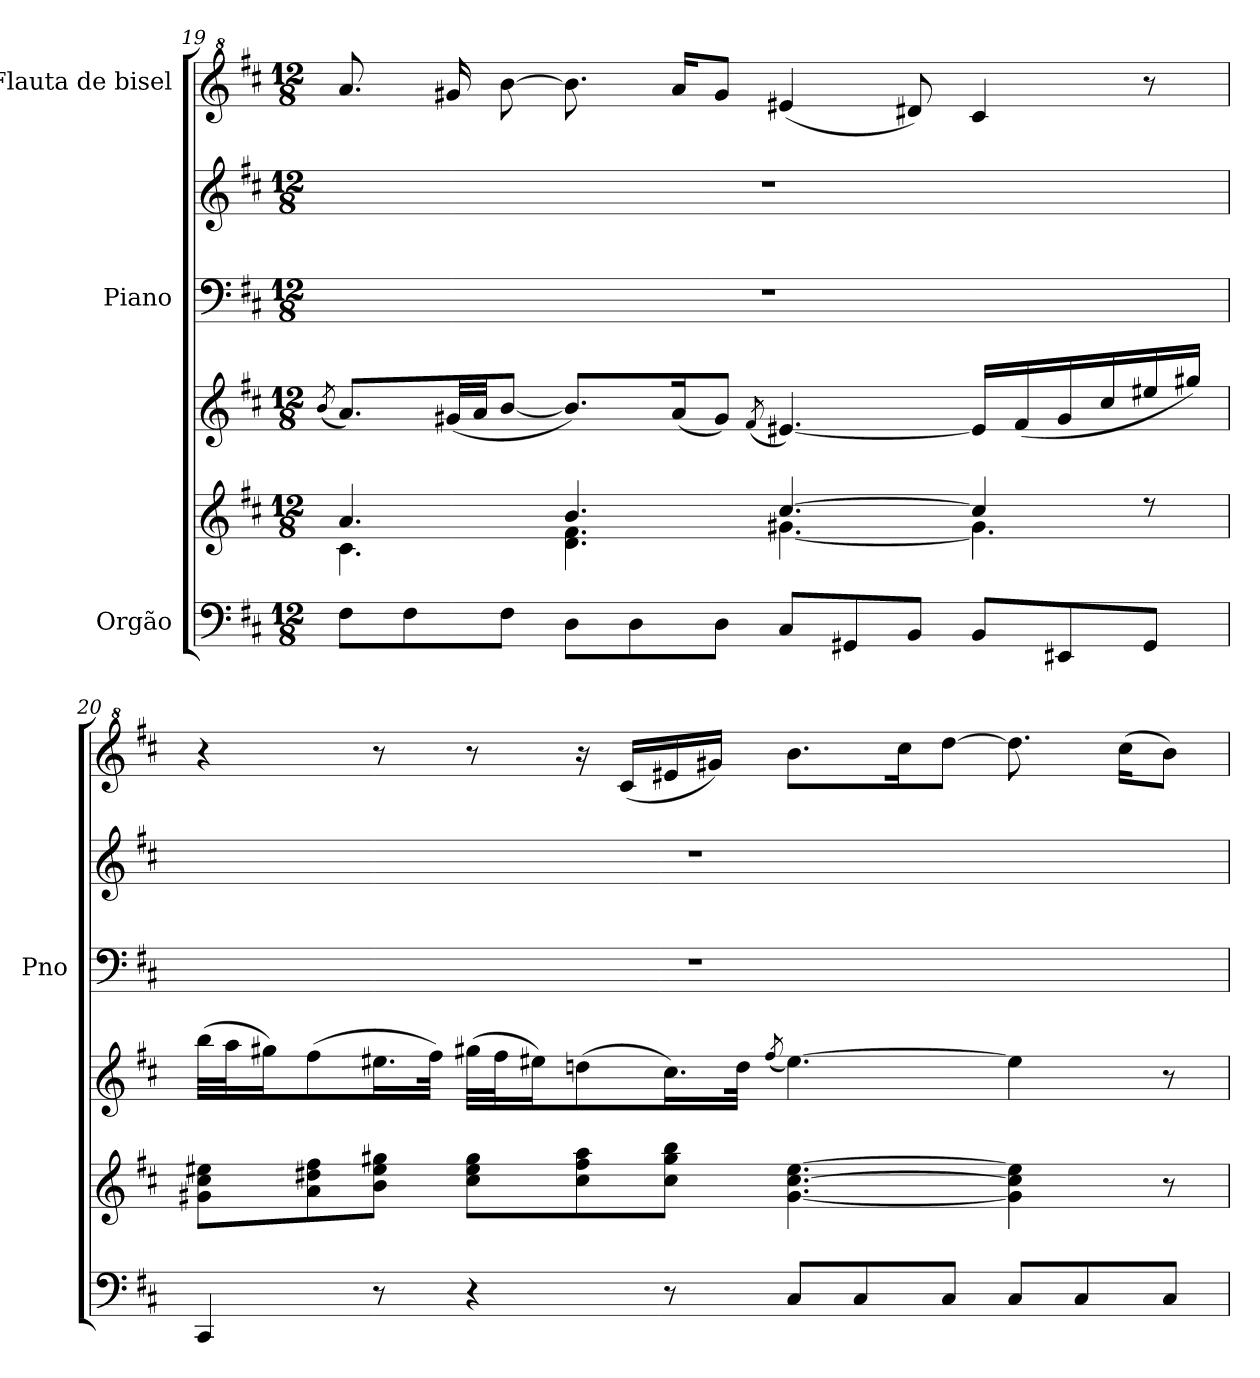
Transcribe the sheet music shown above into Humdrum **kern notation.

**kern	**kern	**kern	**kern	**kern	**kern
*part3	*part3	*part3	*part2	*part2	*part1
*staff6	*staff5	*staff4	*staff3	*staff2	*staff1
*I"Orgão	*	*	*I"Piano	*	*I"Flauta de bisel
*	*	*	*I'Pno	*	*
*clefF4	*clefG2	*clefG2	*clefF4	*clefG2	*clefG^2
*k[f#c#]	*k[f#c#]	*k[f#c#]	*k[f#c#]	*k[f#c#]	*k[f#c#]
*M12/8	*M12/8	*M12/8	*M12/8	*M12/8	*M12/8
=19	=19	=19	=19	=19	=19
.	.	(<8qb/	.	.	.
*	*^	*	*	*	*
8F#\L	4.a/	4.c#\	8.a/L)	1.r	1.r	8.aa/
8F#\	.	.	.	.	.	.
.	.	.	(<32g#X/LL	.	.	16gg#X/
.	.	.	32a/JJ	.	.	.
8F#\J	.	.	[8b/J	.	.	[8bb\
8D\L	4.b/	4.d\ 4.f#\	8.b/L])	.	.	8.bb\]
8D\	.	.	.	.	.	.
.	.	.	(<16a/K	.	.	16aa/KL
8D\J	.	.	8g#/J)	.	.	8gg#/J
.	.	.	(<8qf#/	.	.	.
8C#/L	[4.cc#/	[4.g#X\	[4.e#X/)	.	.	(<4ee#X/
8GG#X/	.	.	.	.	.	.
8BB/J	.	.	.	.	.	8dd#X/)
8BB/L	4cc#/]	4.g#\]	16e#/LL]	.	.	4cc#/
.	.	.	(<16f#/	.	.	.
8EE#X/	.	.	16g#/	.	.	.
.	.	.	16cc#/	.	.	.
8GG#/J	8r	.	16ee#X/	.	.	8r
.	.	.	16gg#X/JJ)	.	.	.
*	*v	*v	*	*	*	*
!!LO:LB:g=z
=20	=20	=20	=20	=20	=20
4CC#/	8g#X\ 8cc#\ 8ee#X\L	(>32bb\LLL	1.r	1.r	4r
.	.	32aa\J	.	.	.
.	.	16gg#X\J)	.	.	.
.	8a\ 8dd#X\ 8ff#\	(>8ff#\	.	.	.
8r	8b\ 8ee#\ 8gg#X\J	16.ee#X\L	.	.	8r
.	.	32ff#\JJk)	.	.	.
4r	8cc#\ 8ee#\ 8gg#\L	(>32gg#X\LLL	.	.	8r
.	.	32ff#\J	.	.	.
.	.	16ee#X\J)	.	.	.
.	8cc#\ 8ff#\ 8aa\	(>8ddn\	.	.	16r
.	.	.	.	.	(<16cc#/LL
8r	8cc#\ 8gg#\ 8bb\J	16.cc#\L)	.	.	16ee#X/
.	.	.	.	.	16gg#X/JJ)
.	.	32dd\JJk	.	.	.
.	.	(<8qff#/	.	.	.
8C#/L	[4.g#\ [4.cc#\ [4.ee#\	[4.ee#\)	.	.	8.bb\L
8C#/	.	.	.	.	.
.	.	.	.	.	16ccc#\K
8C#/J	.	.	.	.	[8ddd\J
8C#/L	4g#\] 4cc#\] 4ee#\]	4ee#\]	.	.	8.ddd\]
8C#/	.	.	.	.	.
.	.	.	.	.	(>16ccc#\KL
8C#/J	8r	8r	.	.	8bb\J)
=	=	=	=	=	=
*-	*-	*-	*-	*-	*-
